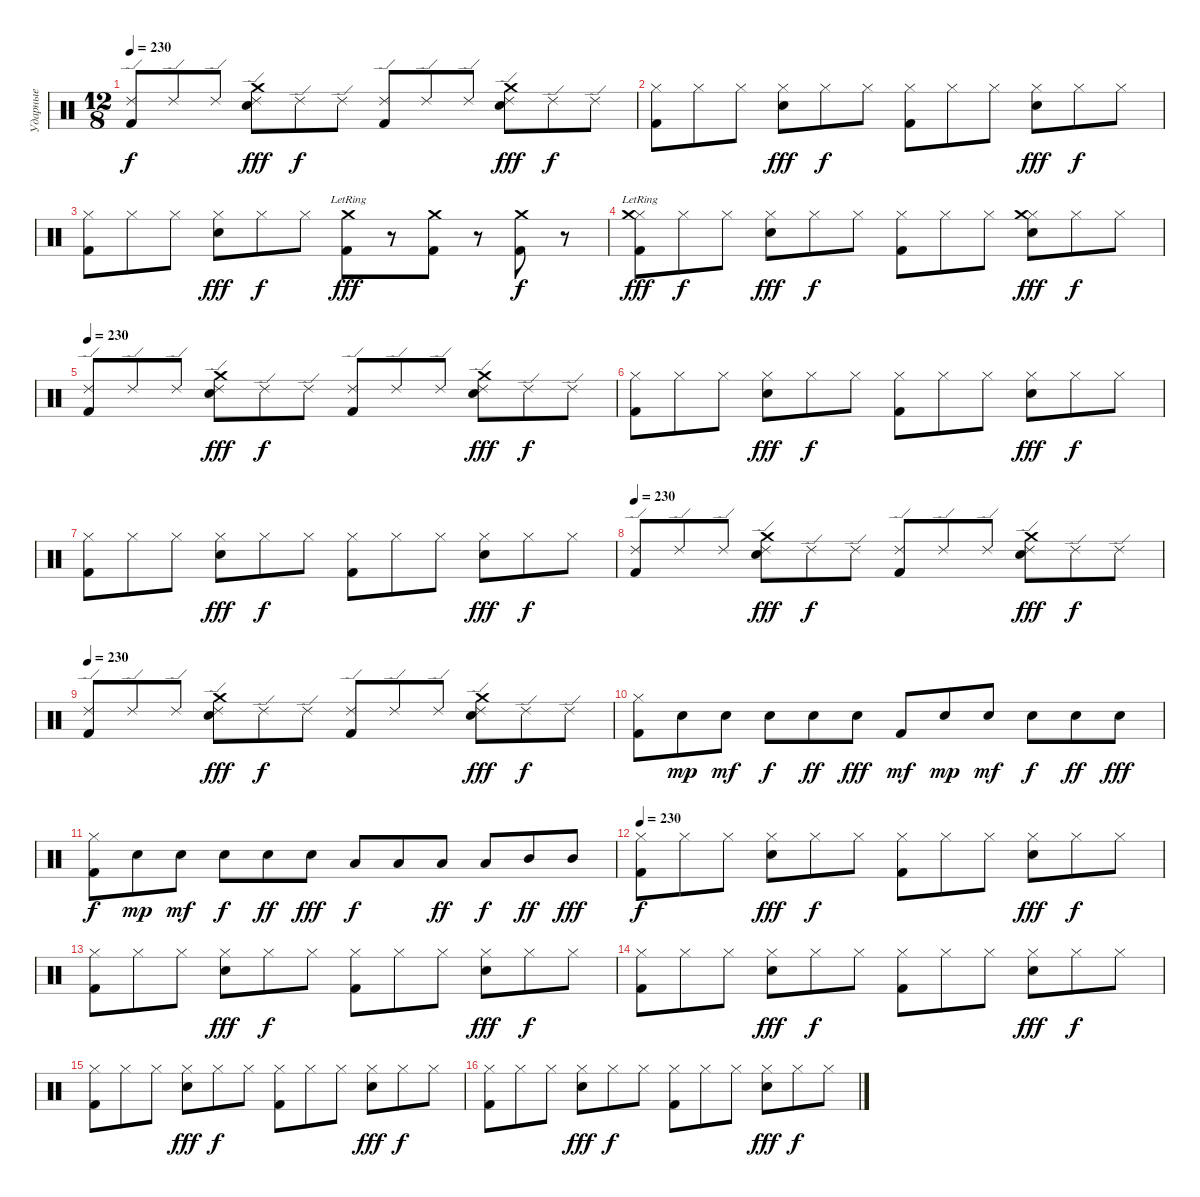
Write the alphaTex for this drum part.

\track ("Ударные" "Ударные") {instrument percussion}
\staff {score}
\articulation defaults
\ts (12 8)
\tempo 230
\clef neutral
\ks c
("Ride (edge) 2" "Kick (hit) 2").8{dy f} "Ride (edge) 2".8 "Ride (edge) 2".8 ("Ride (edge) 2" "Snare (hit) 2" "Crash medium (hit)").8{dy fff} "Ride (edge) 2".8{dy f} "Ride (edge) 2".8 ("Ride (edge) 2" "Kick (hit) 2").8 "Ride (edge) 2".8 "Ride (edge) 2".8 ("Ride (edge) 2" "Snare (hit) 2" "Crash medium (hit)").8{dy fff} "Ride (edge) 2".8{dy f} "Ride (edge) 2".8 |
("Hi-Hat (closed)" "Kick (hit) 2").8 "Hi-Hat (closed)".8 "Hi-Hat (closed)".8 ("Hi-Hat (closed)" "Snare (hit) 2").8{dy fff} "Hi-Hat (closed)".8{dy f} "Hi-Hat (closed)".8 ("Hi-Hat (closed)" "Kick (hit) 2").8 "Hi-Hat (closed)".8 "Hi-Hat (closed)".8 ("Hi-Hat (closed)" "Snare (hit) 2").8{dy fff} "Hi-Hat (closed)".8{dy f} "Hi-Hat (closed)".8 |
("Hi-Hat (closed)" "Kick (hit) 2").8 "Hi-Hat (closed)".8 "Hi-Hat (closed)".8 ("Hi-Hat (closed)" "Snare (hit) 2").8{dy fff} "Hi-Hat (closed)".8{dy f} "Hi-Hat (closed)".8 ("Kick (hit) 2" "Crash medium (hit)"{lr}).8{dy fff} r.8 ("Kick (hit) 2" "Crash medium (hit)").8 r.8 ("Kick (hit) 2" "Crash medium (hit)").8{dy f} r.8 |
("Hi-Hat (closed)" "Crash medium (hit)"{lr} "Kick (hit) 2").8{dy fff} "Hi-Hat (closed)".8{dy f} "Hi-Hat (closed)".8 ("Hi-Hat (closed)" "Snare (hit) 2").8{dy fff} "Hi-Hat (closed)".8{dy f} "Hi-Hat (closed)".8 ("Hi-Hat (closed)" "Kick (hit) 2").8 "Hi-Hat (closed)".8 "Hi-Hat (closed)".8 ("Hi-Hat (closed)" "Snare (hit) 2" "Crash medium (hit)").8{dy fff} "Hi-Hat (closed)".8{dy f} "Hi-Hat (closed)".8 |
\tempo 230
("Ride (edge) 2" "Kick (hit) 2").8 "Ride (edge) 2".8 "Ride (edge) 2".8 ("Ride (edge) 2" "Snare (hit) 2" "Crash medium (hit)").8{dy fff} "Ride (edge) 2".8{dy f} "Ride (edge) 2".8 ("Ride (edge) 2" "Kick (hit) 2").8 "Ride (edge) 2".8 "Ride (edge) 2".8 ("Ride (edge) 2" "Snare (hit) 2" "Crash medium (hit)").8{dy fff} "Ride (edge) 2".8{dy f} "Ride (edge) 2".8 |
("Hi-Hat (closed)" "Kick (hit) 2").8 "Hi-Hat (closed)".8 "Hi-Hat (closed)".8 ("Hi-Hat (closed)" "Snare (hit) 2").8{dy fff} "Hi-Hat (closed)".8{dy f} "Hi-Hat (closed)".8 ("Hi-Hat (closed)" "Kick (hit) 2").8 "Hi-Hat (closed)".8 "Hi-Hat (closed)".8 ("Hi-Hat (closed)" "Snare (hit) 2").8{dy fff} "Hi-Hat (closed)".8{dy f} "Hi-Hat (closed)".8 |
("Hi-Hat (closed)" "Kick (hit) 2").8 "Hi-Hat (closed)".8 "Hi-Hat (closed)".8 ("Hi-Hat (closed)" "Snare (hit) 2").8{dy fff} "Hi-Hat (closed)".8{dy f} "Hi-Hat (closed)".8 ("Hi-Hat (closed)" "Kick (hit) 2").8 "Hi-Hat (closed)".8 "Hi-Hat (closed)".8 ("Hi-Hat (closed)" "Snare (hit) 2").8{dy fff} "Hi-Hat (closed)".8{dy f} "Hi-Hat (closed)".8 |
\tempo 230
("Ride (edge) 2" "Kick (hit) 2").8 "Ride (edge) 2".8 "Ride (edge) 2".8 ("Ride (edge) 2" "Snare (hit) 2" "Crash medium (hit)").8{dy fff} "Ride (edge) 2".8{dy f} "Ride (edge) 2".8 ("Ride (edge) 2" "Kick (hit) 2").8 "Ride (edge) 2".8 "Ride (edge) 2".8 ("Ride (edge) 2" "Snare (hit) 2" "Crash medium (hit)").8{dy fff} "Ride (edge) 2".8{dy f} "Ride (edge) 2".8 |
\tempo 230
("Ride (edge) 2" "Kick (hit) 2").8 "Ride (edge) 2".8 "Ride (edge) 2".8 ("Ride (edge) 2" "Snare (hit) 2" "Crash medium (hit)").8{dy fff} "Ride (edge) 2".8{dy f} "Ride (edge) 2".8 ("Ride (edge) 2" "Kick (hit) 2").8 "Ride (edge) 2".8 "Ride (edge) 2".8 ("Ride (edge) 2" "Snare (hit) 2" "Crash medium (hit)").8{dy fff} "Ride (edge) 2".8{dy f} "Ride (edge) 2".8 |
("Hi-Hat (closed)" "Kick (hit) 2").8 "Snare (hit) 2".8{dy mp} "Snare (hit) 2".8{dy mf} "Snare (hit) 2".8{dy f} "Snare (hit) 2".8{dy ff} "Snare (hit) 2".8{dy fff} "Kick (hit) 2".8{dy mf} "Snare (hit) 2".8{dy mp} "Snare (hit) 2".8{dy mf} "Snare (hit) 2".8{dy f} "Snare (hit) 2".8{dy ff} "Snare (hit) 2".8{dy fff} |
("Hi-Hat (closed)" "Kick (hit) 2").8{dy f} "Snare (hit) 2".8{dy mp} "Snare (hit) 2".8{dy mf} "Snare (hit) 2".8{dy f} "Snare (hit) 2".8{dy ff} "Snare (hit) 2".8{dy fff} "Low Floor Tom (hit)".8{dy f} "Low Floor Tom (hit)".8 "Low Tom (hit)".8{dy ff} "Low Tom (hit)".8{dy f} "Mid Tom (hit)".8{dy ff} "Mid Tom (hit)".8{dy fff} |
\tempo 230
("Hi-Hat (closed)" "Kick (hit) 2").8{dy f} "Hi-Hat (closed)".8 "Hi-Hat (closed)".8 ("Hi-Hat (closed)" "Snare (hit) 2").8{dy fff} "Hi-Hat (closed)".8{dy f} "Hi-Hat (closed)".8 ("Hi-Hat (closed)" "Kick (hit) 2").8 "Hi-Hat (closed)".8 "Hi-Hat (closed)".8 ("Hi-Hat (closed)" "Snare (hit) 2").8{dy fff} "Hi-Hat (closed)".8{dy f} "Hi-Hat (closed)".8 |
("Hi-Hat (closed)" "Kick (hit) 2").8 "Hi-Hat (closed)".8 "Hi-Hat (closed)".8 ("Hi-Hat (closed)" "Snare (hit) 2").8{dy fff} "Hi-Hat (closed)".8{dy f} "Hi-Hat (closed)".8 ("Hi-Hat (closed)" "Kick (hit) 2").8 "Hi-Hat (closed)".8 "Hi-Hat (closed)".8 ("Hi-Hat (closed)" "Snare (hit) 2").8{dy fff} "Hi-Hat (closed)".8{dy f} "Hi-Hat (closed)".8 |
("Hi-Hat (closed)" "Kick (hit) 2").8 "Hi-Hat (closed)".8 "Hi-Hat (closed)".8 ("Hi-Hat (closed)" "Snare (hit) 2").8{dy fff} "Hi-Hat (closed)".8{dy f} "Hi-Hat (closed)".8 ("Hi-Hat (closed)" "Kick (hit) 2").8 "Hi-Hat (closed)".8 "Hi-Hat (closed)".8 ("Hi-Hat (closed)" "Snare (hit) 2").8{dy fff} "Hi-Hat (closed)".8{dy f} "Hi-Hat (closed)".8 |
("Hi-Hat (closed)" "Kick (hit) 2").8 "Hi-Hat (closed)".8 "Hi-Hat (closed)".8 ("Hi-Hat (closed)" "Snare (hit) 2").8{dy fff} "Hi-Hat (closed)".8{dy f} "Hi-Hat (closed)".8 ("Hi-Hat (closed)" "Kick (hit) 2").8 "Hi-Hat (closed)".8 "Hi-Hat (closed)".8 ("Hi-Hat (closed)" "Snare (hit) 2").8{dy fff} "Hi-Hat (closed)".8{dy f} "Hi-Hat (closed)".8 |
("Hi-Hat (closed)" "Kick (hit) 2").8 "Hi-Hat (closed)".8 "Hi-Hat (closed)".8 ("Hi-Hat (closed)" "Snare (hit) 2").8{dy fff} "Hi-Hat (closed)".8{dy f} "Hi-Hat (closed)".8 ("Hi-Hat (closed)" "Kick (hit) 2").8 "Hi-Hat (closed)".8 "Hi-Hat (closed)".8 ("Hi-Hat (closed)" "Snare (hit) 2").8{dy fff} "Hi-Hat (closed)".8{dy f} "Hi-Hat (closed)".8
